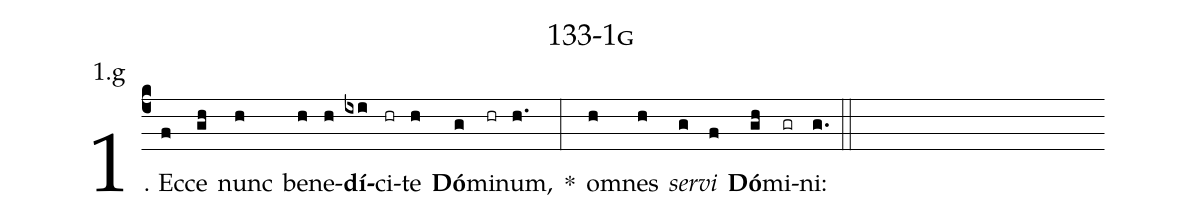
name: 133-1g;
annotation: 1.g;
%%
(c4)1. Ec(f)ce(gh) nunc(h) be(h)ne(h)<b>dí</b>(ixi)ci(hr)te(h) <b>Dó</b>(g)mi(hr)num,(h.) *(:) om(h)nes(h) <i>ser</i>(g)<i>vi</i>(f) <b>Dó</b>(gh)mi(gr)ni:(g.) (::)
